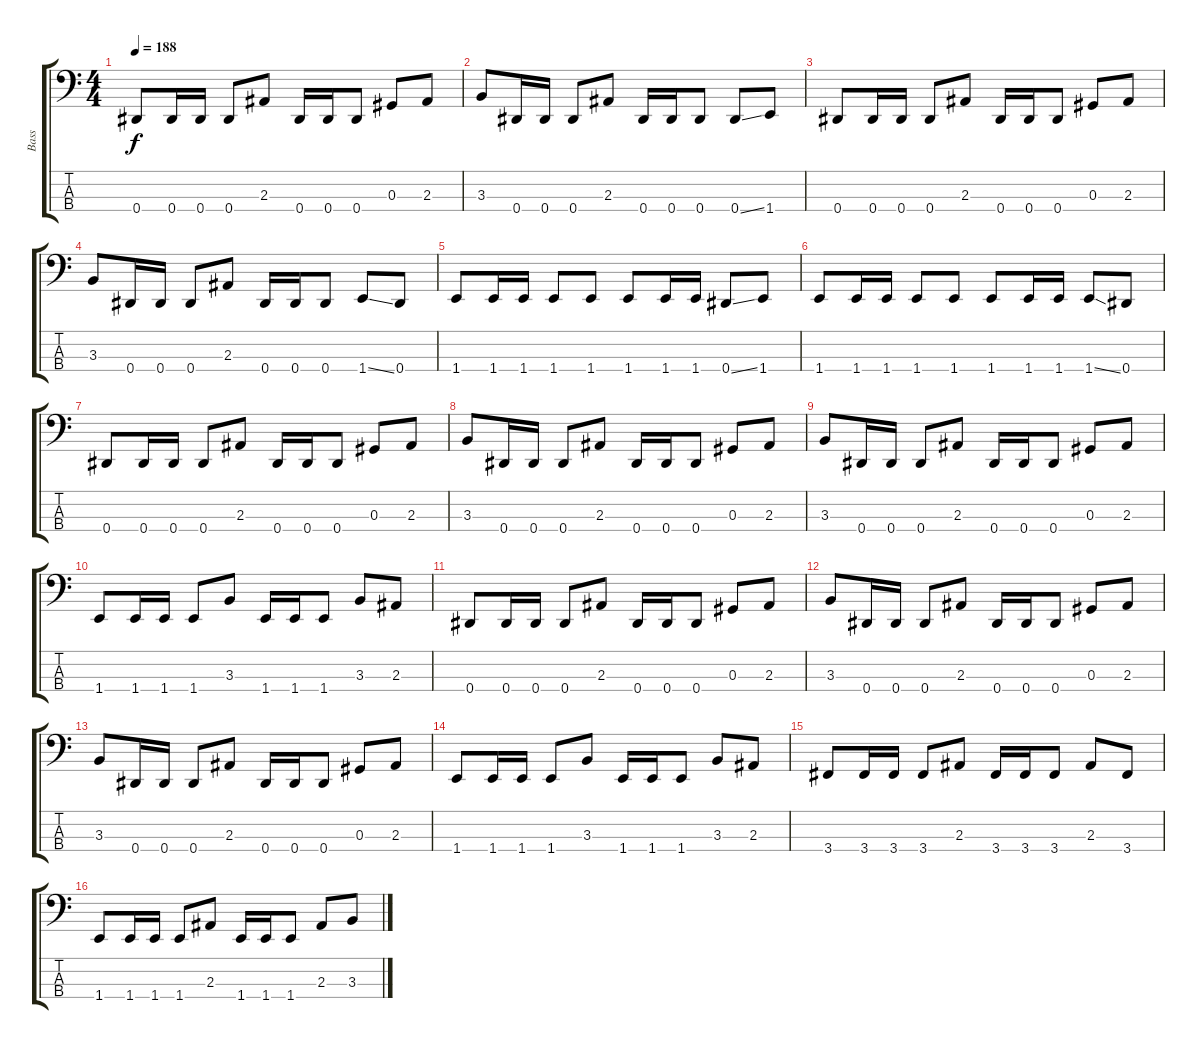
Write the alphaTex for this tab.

\track ("Bass" "Bass") {instrument electricbassfinger}
\staff {score tabs}
\tuning (Gb2 Db2 Ab1 Eb1) {hide}
\ts (4 4)
\tempo 188
\clef f4
\ks c
0.4.8{dy f} 0.4.16 0.4.16 0.4.8 2.3.8 0.4.16 0.4.16 0.4.8 0.3.8 2.3.8 |
3.3.8 0.4.16 0.4.16 0.4.8 2.3.8 0.4.16 0.4.16 0.4.8 0.4{ss}.8 1.4.8 |
0.4.8 0.4.16 0.4.16 0.4.8 2.3.8 0.4.16 0.4.16 0.4.8 0.3.8 2.3.8 |
3.3.8 0.4.16 0.4.16 0.4.8 2.3.8 0.4.16 0.4.16 0.4.8 1.4{ss}.8 0.4.8 |
1.4.8 1.4.16 1.4.16 1.4.8 1.4.8 1.4.8 1.4.16 1.4.16 0.4{ss}.8 1.4.8 |
1.4.8 1.4.16 1.4.16 1.4.8 1.4.8 1.4.8 1.4.16 1.4.16 1.4{ss}.8 0.4.8 |
0.4.8 0.4.16 0.4.16 0.4.8 2.3.8 0.4.16 0.4.16 0.4.8 0.3.8 2.3.8 |
3.3.8 0.4.16 0.4.16 0.4.8 2.3.8 0.4.16 0.4.16 0.4.8 0.3.8 2.3.8 |
3.3.8 0.4.16 0.4.16 0.4.8 2.3.8 0.4.16 0.4.16 0.4.8 0.3.8 2.3.8 |
1.4.8 1.4.16 1.4.16 1.4.8 3.3.8 1.4.16 1.4.16 1.4.8 3.3.8 2.3.8 |
0.4.8 0.4.16 0.4.16 0.4.8 2.3.8 0.4.16 0.4.16 0.4.8 0.3.8 2.3.8 |
3.3.8 0.4.16 0.4.16 0.4.8 2.3.8 0.4.16 0.4.16 0.4.8 0.3.8 2.3.8 |
3.3.8 0.4.16 0.4.16 0.4.8 2.3.8 0.4.16 0.4.16 0.4.8 0.3.8 2.3.8 |
1.4.8 1.4.16 1.4.16 1.4.8 3.3.8 1.4.16 1.4.16 1.4.8 3.3.8 2.3.8 |
3.4.8 3.4.16 3.4.16 3.4.8 2.3.8 3.4.16 3.4.16 3.4.8 2.3.8 3.4.8 |
1.4.8 1.4.16 1.4.16 1.4.8 2.3.8 1.4.16 1.4.16 1.4.8 2.3.8 3.3.8
